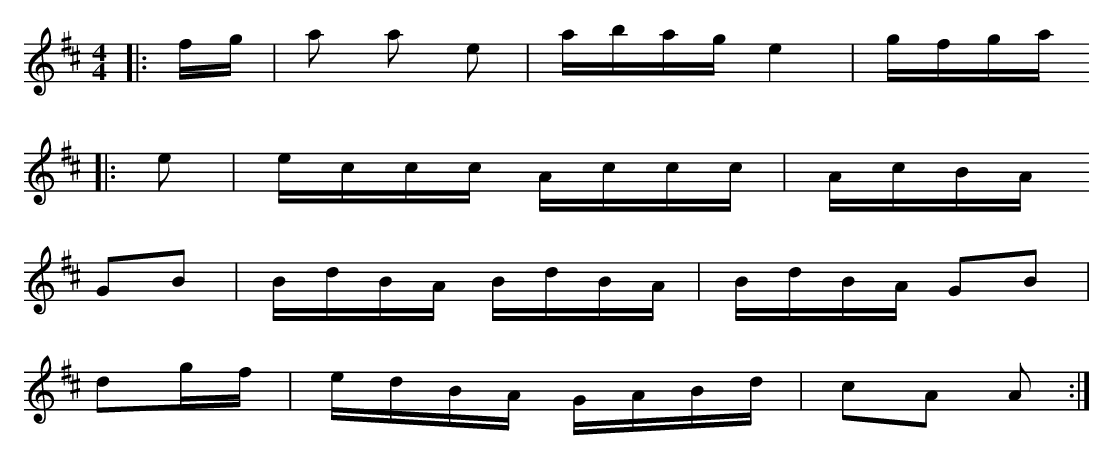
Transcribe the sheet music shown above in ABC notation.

X:1
M:4/4
K:Amix
|:f/g/|a 2a e|a/b/a/g/ e2|g/f/g/a/
|:e|e/c/c/c/ A/c/c/c/|A/c/B/A/
GB|B/d/B/A/ B/d/B/A/|B/d/B/A/ GB|
dg/f/|e/d/B/A/ G/A/B/d/|cA A:|
